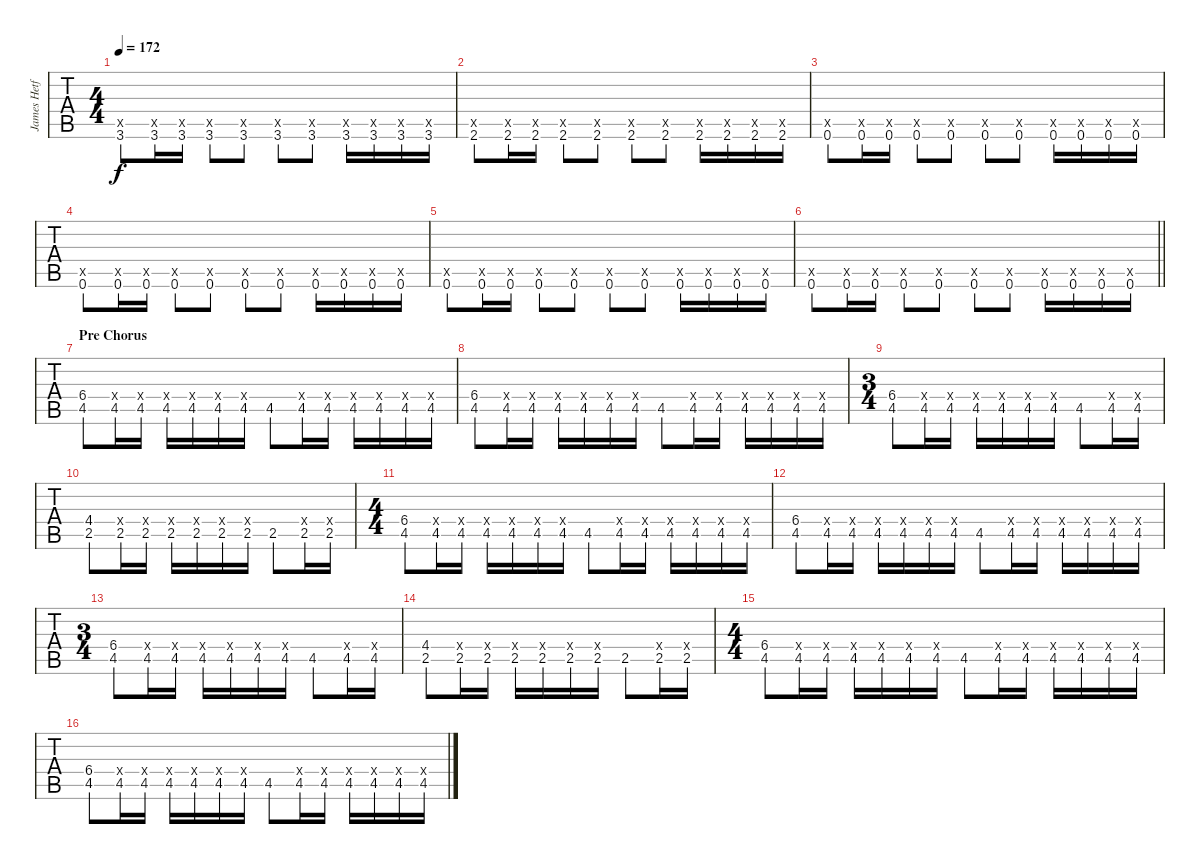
\track ("James Hetfield" "James Hetf") {instrument distortionguitar}
\staff {tabs}
\tuning (E4 B3 G3 D3 A2 E2) {hide}
\ts (4 4)
\tempo 172
\clef g2
\ks c
(0.5{x} 3.6).8{dy f} (0.5{x} 3.6).16 (0.5{x} 3.6).16 (0.5{x} 3.6).8 (0.5{x} 3.6).8 (0.5{x} 3.6).8 (0.5{x} 3.6).8 (0.5{x} 3.6).16 (0.5{x} 3.6).16 (0.5{x} 3.6).16 (0.5{x} 3.6).16 |
(0.5{x} 2.6).8 (0.5{x} 2.6).16 (0.5{x} 2.6).16 (0.5{x} 2.6).8 (0.5{x} 2.6).8 (0.5{x} 2.6).8 (0.5{x} 2.6).8 (0.5{x} 2.6).16 (0.5{x} 2.6).16 (0.5{x} 2.6).16 (0.5{x} 2.6).16 |
(0.5{x} 0.6).8 (0.5{x} 0.6).16 (0.5{x} 0.6).16 (0.5{x} 0.6).8 (0.5{x} 0.6).8 (0.5{x} 0.6).8 (0.5{x} 0.6).8 (0.5{x} 0.6).16 (0.5{x} 0.6).16 (0.5{x} 0.6).16 (0.5{x} 0.6).16 |
(0.5{x} 0.6).8 (0.5{x} 0.6).16 (0.5{x} 0.6).16 (0.5{x} 0.6).8 (0.5{x} 0.6).8 (0.5{x} 0.6).8 (0.5{x} 0.6).8 (0.5{x} 0.6).16 (0.5{x} 0.6).16 (0.5{x} 0.6).16 (0.5{x} 0.6).16 |
(0.5{x} 0.6).8 (0.5{x} 0.6).16 (0.5{x} 0.6).16 (0.5{x} 0.6).8 (0.5{x} 0.6).8 (0.5{x} 0.6).8 (0.5{x} 0.6).8 (0.5{x} 0.6).16 (0.5{x} 0.6).16 (0.5{x} 0.6).16 (0.5{x} 0.6).16 |
\barLineRight lightlight
(0.5{x} 0.6).8 (0.5{x} 0.6).16 (0.5{x} 0.6).16 (0.5{x} 0.6).8 (0.5{x} 0.6).8 (0.5{x} 0.6).8 (0.5{x} 0.6).8 (0.5{x} 0.6).16 (0.5{x} 0.6).16 (0.5{x} 0.6).16 (0.5{x} 0.6).16 |
\section ("" "Pre Chorus")
(6.4 4.5).8 (0.4{x} 4.5).16 (0.4{x} 4.5).16 (0.4{x} 4.5).16 (0.4{x} 4.5).16 (0.4{x} 4.5).16 (0.4{x} 4.5).16 4.5.8 (0.4{x} 4.5).16 (0.4{x} 4.5).16 (0.4{x} 4.5).16 (0.4{x} 4.5).16 (0.4{x} 4.5).16 (0.4{x} 4.5).16 |
(6.4 4.5).8 (0.4{x} 4.5).16 (0.4{x} 4.5).16 (0.4{x} 4.5).16 (0.4{x} 4.5).16 (0.4{x} 4.5).16 (0.4{x} 4.5).16 4.5.8 (0.4{x} 4.5).16 (0.4{x} 4.5).16 (0.4{x} 4.5).16 (0.4{x} 4.5).16 (0.4{x} 4.5).16 (0.4{x} 4.5).16 |
\ts (3 4)
(6.4 4.5).8 (0.4{x} 4.5).16 (0.4{x} 4.5).16 (0.4{x} 4.5).16 (0.4{x} 4.5).16 (0.4{x} 4.5).16 (0.4{x} 4.5).16 4.5.8 (0.4{x} 4.5).16 (0.4{x} 4.5).16 |
(4.4 2.5).8 (0.4{x} 2.5).16 (0.4{x} 2.5).16 (0.4{x} 2.5).16 (0.4{x} 2.5).16 (0.4{x} 2.5).16 (0.4{x} 2.5).16 2.5.8 (0.4{x} 2.5).16 (0.4{x} 2.5).16 |
\ts (4 4)
(6.4 4.5).8 (0.4{x} 4.5).16 (0.4{x} 4.5).16 (0.4{x} 4.5).16 (0.4{x} 4.5).16 (0.4{x} 4.5).16 (0.4{x} 4.5).16 4.5.8 (0.4{x} 4.5).16 (0.4{x} 4.5).16 (0.4{x} 4.5).16 (0.4{x} 4.5).16 (0.4{x} 4.5).16 (0.4{x} 4.5).16 |
(6.4 4.5).8 (0.4{x} 4.5).16 (0.4{x} 4.5).16 (0.4{x} 4.5).16 (0.4{x} 4.5).16 (0.4{x} 4.5).16 (0.4{x} 4.5).16 4.5.8 (0.4{x} 4.5).16 (0.4{x} 4.5).16 (0.4{x} 4.5).16 (0.4{x} 4.5).16 (0.4{x} 4.5).16 (0.4{x} 4.5).16 |
\ts (3 4)
(6.4 4.5).8 (0.4{x} 4.5).16 (0.4{x} 4.5).16 (0.4{x} 4.5).16 (0.4{x} 4.5).16 (0.4{x} 4.5).16 (0.4{x} 4.5).16 4.5.8 (0.4{x} 4.5).16 (0.4{x} 4.5).16 |
(4.4 2.5).8 (0.4{x} 2.5).16 (0.4{x} 2.5).16 (0.4{x} 2.5).16 (0.4{x} 2.5).16 (0.4{x} 2.5).16 (0.4{x} 2.5).16 2.5.8 (0.4{x} 2.5).16 (0.4{x} 2.5).16 |
\ts (4 4)
(6.4 4.5).8 (0.4{x} 4.5).16 (0.4{x} 4.5).16 (0.4{x} 4.5).16 (0.4{x} 4.5).16 (0.4{x} 4.5).16 (0.4{x} 4.5).16 4.5.8 (0.4{x} 4.5).16 (0.4{x} 4.5).16 (0.4{x} 4.5).16 (0.4{x} 4.5).16 (0.4{x} 4.5).16 (0.4{x} 4.5).16 |
(6.4 4.5).8 (0.4{x} 4.5).16 (0.4{x} 4.5).16 (0.4{x} 4.5).16 (0.4{x} 4.5).16 (0.4{x} 4.5).16 (0.4{x} 4.5).16 4.5.8 (0.4{x} 4.5).16 (0.4{x} 4.5).16 (0.4{x} 4.5).16 (0.4{x} 4.5).16 (0.4{x} 4.5).16 (0.4{x} 4.5).16
